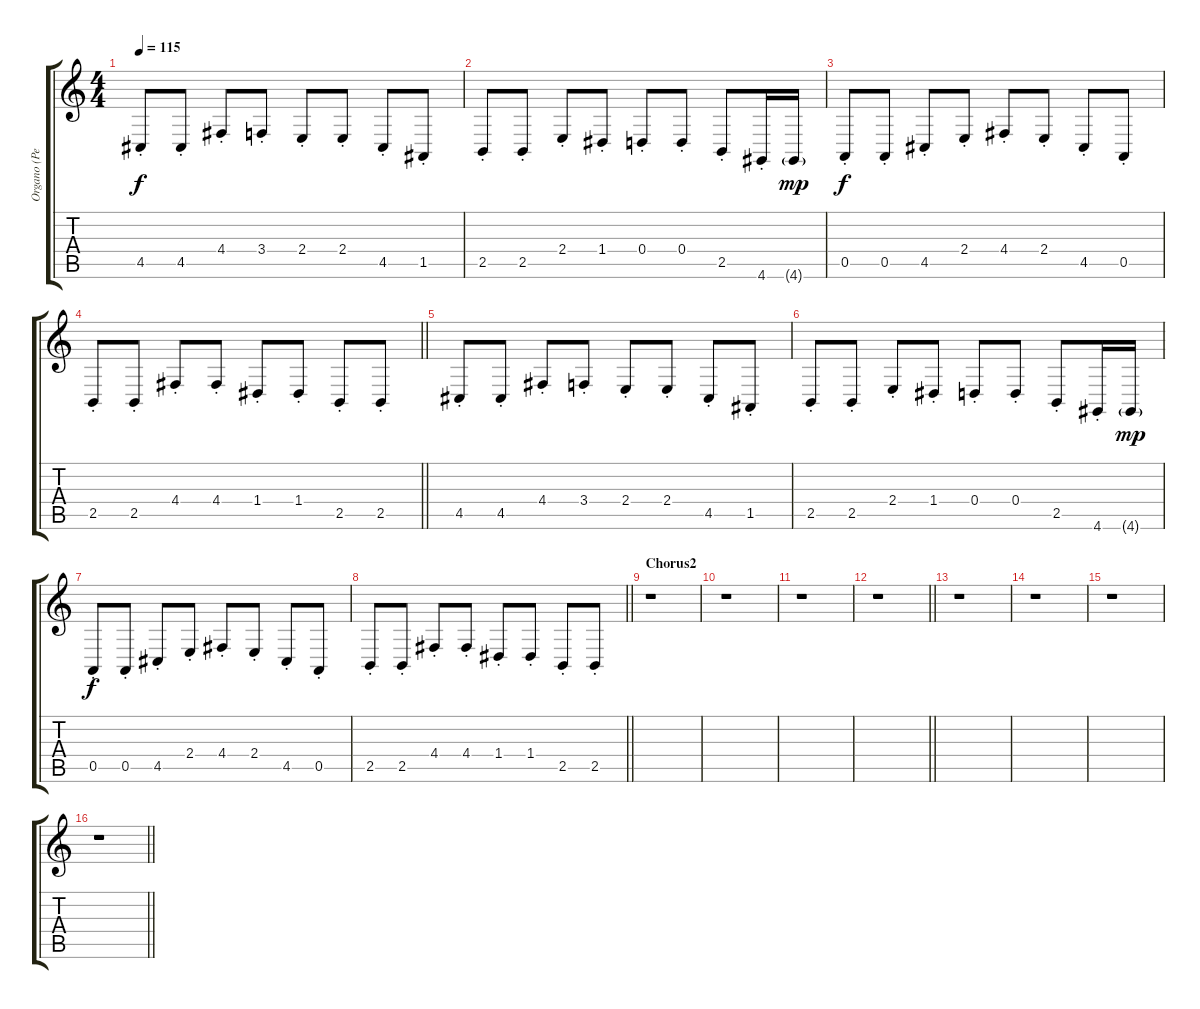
\track ("Organo (Percusivo)" "Organo (Pe") {instrument lead2sawtooth}
\staff {score tabs}
\tuning (E4 B3 G3 D3 A2 E2) {hide}
\ts (4 4)
\tempo 115
\clef g2
\ks c
4.5{st}.8{dy f} 4.5{st}.8 4.4{st}.8 3.4{st}.8 2.4{st}.8 2.4{st}.8 4.5{st}.8 1.5{st}.8 |
2.5{st}.8 2.5{st}.8 2.4{st}.8 1.4{st}.8 0.4{st}.8 0.4{st}.8 2.5{st}.8 4.6{st}.16 4.6{g}.16{dy mp} |
0.5{st}.8{dy f} 0.5{st}.8 4.5{st}.8 2.4{st}.8 4.4{st}.8 2.4{st}.8 4.5{st}.8 0.5{st}.8 |
\barLineRight lightlight
2.5{st}.8 2.5{st}.8 4.4{st}.8 4.4{st}.8 1.4{st}.8 1.4{st}.8 2.5{st}.8 2.5{st}.8 |
4.5{st}.8 4.5{st}.8 4.4{st}.8 3.4{st}.8 2.4{st}.8 2.4{st}.8 4.5{st}.8 1.5{st}.8 |
2.5{st}.8 2.5{st}.8 2.4{st}.8 1.4{st}.8 0.4{st}.8 0.4{st}.8 2.5{st}.8 4.6{st}.16 4.6{g}.16{dy mp} |
0.5{st}.8{dy f} 0.5{st}.8 4.5{st}.8 2.4{st}.8 4.4{st}.8 2.4{st}.8 4.5{st}.8 0.5{st}.8 |
\barLineRight lightlight
2.5{st}.8 2.5{st}.8 4.4{st}.8 4.4{st}.8 1.4{st}.8 1.4{st}.8 2.5{st}.8 2.5{st}.8 |
\section ("" "Chorus2")
r.1 |
r.1 |
r.1 |
\barLineRight lightlight
r.1 |
r.1 |
r.1 |
r.1 |
\barLineRight lightlight
r.1
